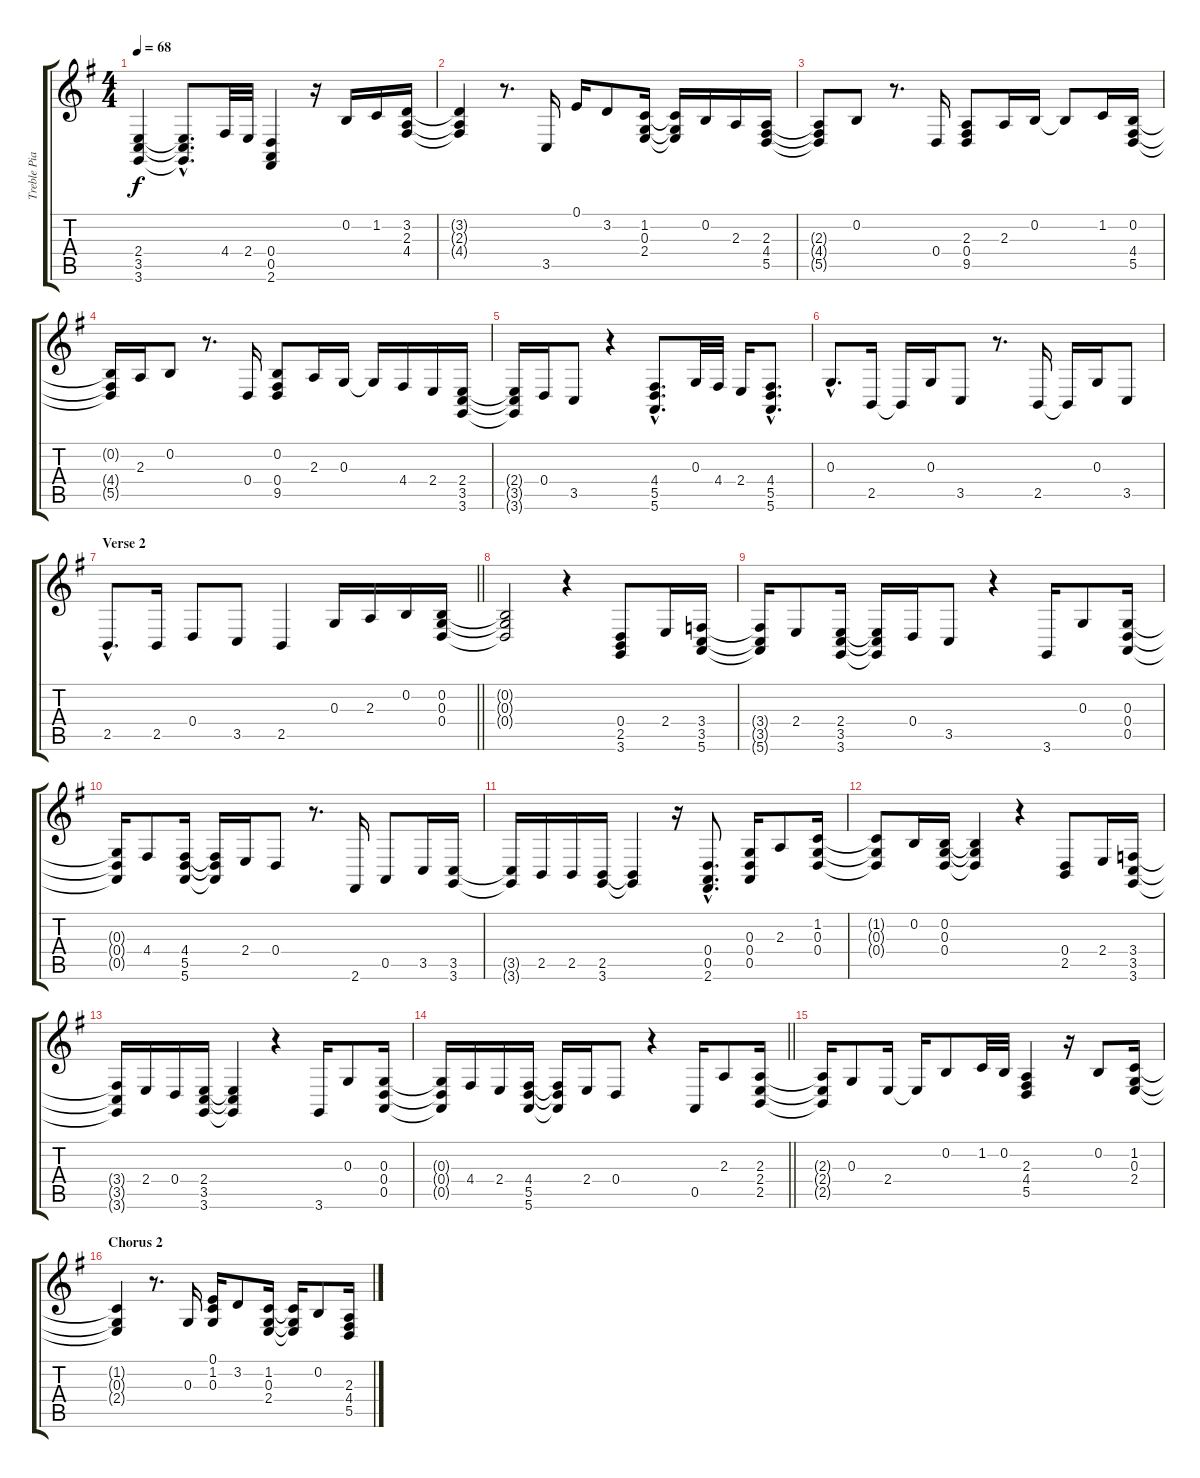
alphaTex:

\track ("Treble Piano" "Treble Pia") {instrument acousticgrandpiano}
\staff {score tabs}
\tuning (E4 B3 G3 D3 A2 E2) {hide}
\ts (4 4)
\tempo 68
\clef g2
\ks g
(2.4{t} 3.5{t} 3.6{t}).4{dy f} (2.4{hac t} 3.5{hac t} 3.6{hac t}).8{d} 4.4.32 2.4.32 (0.4 0.5 2.6).4 r.16 0.2.16 1.2.16 (3.2 2.3 4.4).16 |
(3.2{t} 2.3{t} 4.4{t}).4 r.8{d} 3.5.16 0.1.16 3.2.8 (1.2 0.3 2.4).16 (1.2{t} 0.3{t} 2.4{t}).16 0.2.16 2.3.16 (2.3 4.4 5.5).16 |
(2.3{t} 4.4{t} 5.5{t}).8 0.2.8 r.8{d} 0.4.16 (2.3 0.4 9.5).8 2.3.16 0.2.16 0.2{t}.8 1.2.16 (0.2 4.4 5.5).16 |
(0.2{t} 4.4{t} 5.5{t}).16 2.3.16 0.2.8 r.8{d} 0.4.16 (0.2 0.4 9.5).8 2.3.16 0.3.16 0.3{t}.16 4.4.16 2.4.16 (2.4 3.5 3.6).16 |
(2.4{t} 3.5{t} 3.6{t}).16 0.4.16 3.5.8 r.4 (4.4{hac} 5.5{hac} 5.6{hac}).8{d} 0.3.32 4.4.32 2.4.16 (4.4{hac} 5.5{hac} 5.6{hac}).8{d} |
0.3{hac}.8{d} 2.5.16 2.5{t}.16 0.3.16 3.5.8 r.8{d} 2.5.16 2.5{t}.16 0.3.16 3.5.8 |
\section ("" "Verse 2")
\barLineRight lightlight
2.5{hac}.8{d} 2.5.16 0.4.8 3.5.8 2.5.4 0.3.16 2.3.16 0.2.16 (0.2 0.3 0.4).16 |
(0.2{t} 0.3{t} 0.4{t}).2 r.4 (0.4 2.5 3.6).8 2.4.16 (3.4 3.5 5.6).16 |
(3.4{t} 3.5{t} 5.6{t}).16 2.4.8 (2.4 3.5 3.6).16 (2.4{t} 3.5{t} 3.6{t}).16 0.4.16 3.5.8 r.4 3.6.16 0.3.8 (0.3 0.4 0.5).16 |
(0.3{t} 0.4{t} 0.5{t}).16 4.4.8 (4.4 5.5 5.6).16 (4.4{t} 5.5{t} 5.6{t}).16 2.4.16 0.4.8 r.8{d} 2.6.16 0.5.8 3.5.16 (3.5 3.6).16 |
(3.5{t} 3.6{t}).16 2.5.16 2.5.16 (2.5 3.6).16 (2.5{t} 3.6{t}).4 r.16 (0.4{hac} 0.5{hac} 2.6{hac}).8{d} (0.3 0.4 0.5).16 2.3.8 (1.2 0.3 0.4).16 |
(1.2{t} 0.3{t} 0.4{t}).8 0.2.16 (0.2 0.3 0.4).16 (0.2{t} 0.3{t} 0.4{t}).4 r.4 (0.4 2.5).8 2.4.16 (3.4 3.5 3.6).16 |
(3.4{t} 3.5{t} 3.6{t}).16 2.4.16 0.4.16 (2.4 3.5 3.6).16 (2.4{t} 3.5{t} 3.6{t}).4 r.4 3.6.16 0.3.8 (0.3 0.4 0.5).16 |
\barLineRight lightlight
(0.3{t} 0.4{t} 0.5{t}).16 4.4.16 2.4.16 (4.4 5.5 5.6).16 (4.4{t} 5.5{t} 5.6{t}).16 2.4.16 0.4.8 r.4 0.5.16 2.3.8 (2.3 2.4 2.5).16 |
(2.3{t} 2.4{t} 2.5{t}).16 0.3.8 2.4.16 2.4{t}.16 0.2.8 1.2.32 0.2.32 (2.3 4.4 5.5).4 r.16 0.2.8 (1.2 0.3 2.4).16 |
\section ("" "Chorus 2")
(1.2{t} 0.3{t} 2.4{t}).4 r.8{d} 0.3.16 (0.1 1.2 0.3).16 3.2.8 (1.2 0.3 2.4).16 (1.2{t} 0.3{t} 2.4{t}).16 0.2.8 (2.3 4.4 5.5).16
